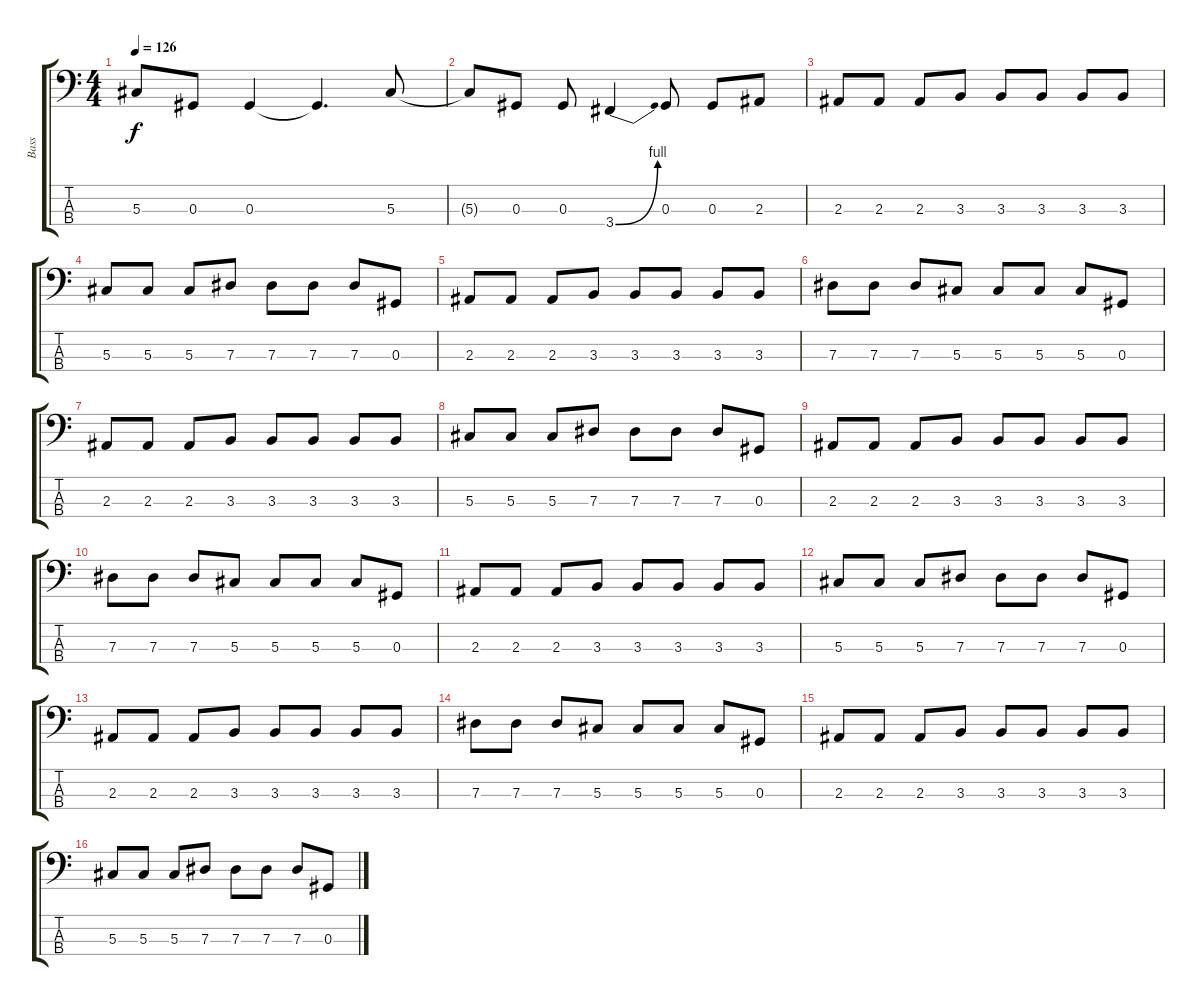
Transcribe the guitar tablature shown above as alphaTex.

\track ("Bass" "Bass") {instrument electricbassfinger}
\staff {score tabs}
\tuning (Gb2 Db2 Ab1 Eb1) {hide}
\ts (4 4)
\tempo 126
\clef f4
\ks c
5.3{t}.8{dy f} 0.3.8 0.3.4 0.3{t}.4{d} 5.3.8 |
5.3{t}.8 0.3.8 0.3.8 3.4{be (bend 0 0 60 4)}.4 0.3.8 0.3.8 2.3.8 |
2.3.8 2.3.8 2.3.8 3.3.8 3.3.8 3.3.8 3.3.8 3.3.8 |
5.3.8 5.3.8 5.3.8 7.3.8 7.3.8 7.3.8 7.3.8 0.3.8 |
2.3.8 2.3.8 2.3.8 3.3.8 3.3.8 3.3.8 3.3.8 3.3.8 |
7.3.8 7.3.8 7.3.8 5.3.8 5.3.8 5.3.8 5.3.8 0.3.8 |
2.3.8 2.3.8 2.3.8 3.3.8 3.3.8 3.3.8 3.3.8 3.3.8 |
5.3.8 5.3.8 5.3.8 7.3.8 7.3.8 7.3.8 7.3.8 0.3.8 |
2.3.8 2.3.8 2.3.8 3.3.8 3.3.8 3.3.8 3.3.8 3.3.8 |
7.3.8 7.3.8 7.3.8 5.3.8 5.3.8 5.3.8 5.3.8 0.3.8 |
2.3.8 2.3.8 2.3.8 3.3.8 3.3.8 3.3.8 3.3.8 3.3.8 |
5.3.8 5.3.8 5.3.8 7.3.8 7.3.8 7.3.8 7.3.8 0.3.8 |
2.3.8 2.3.8 2.3.8 3.3.8 3.3.8 3.3.8 3.3.8 3.3.8 |
7.3.8 7.3.8 7.3.8 5.3.8 5.3.8 5.3.8 5.3.8 0.3.8 |
2.3.8 2.3.8 2.3.8 3.3.8 3.3.8 3.3.8 3.3.8 3.3.8 |
5.3.8 5.3.8 5.3.8 7.3.8 7.3.8 7.3.8 7.3.8 0.3.8
